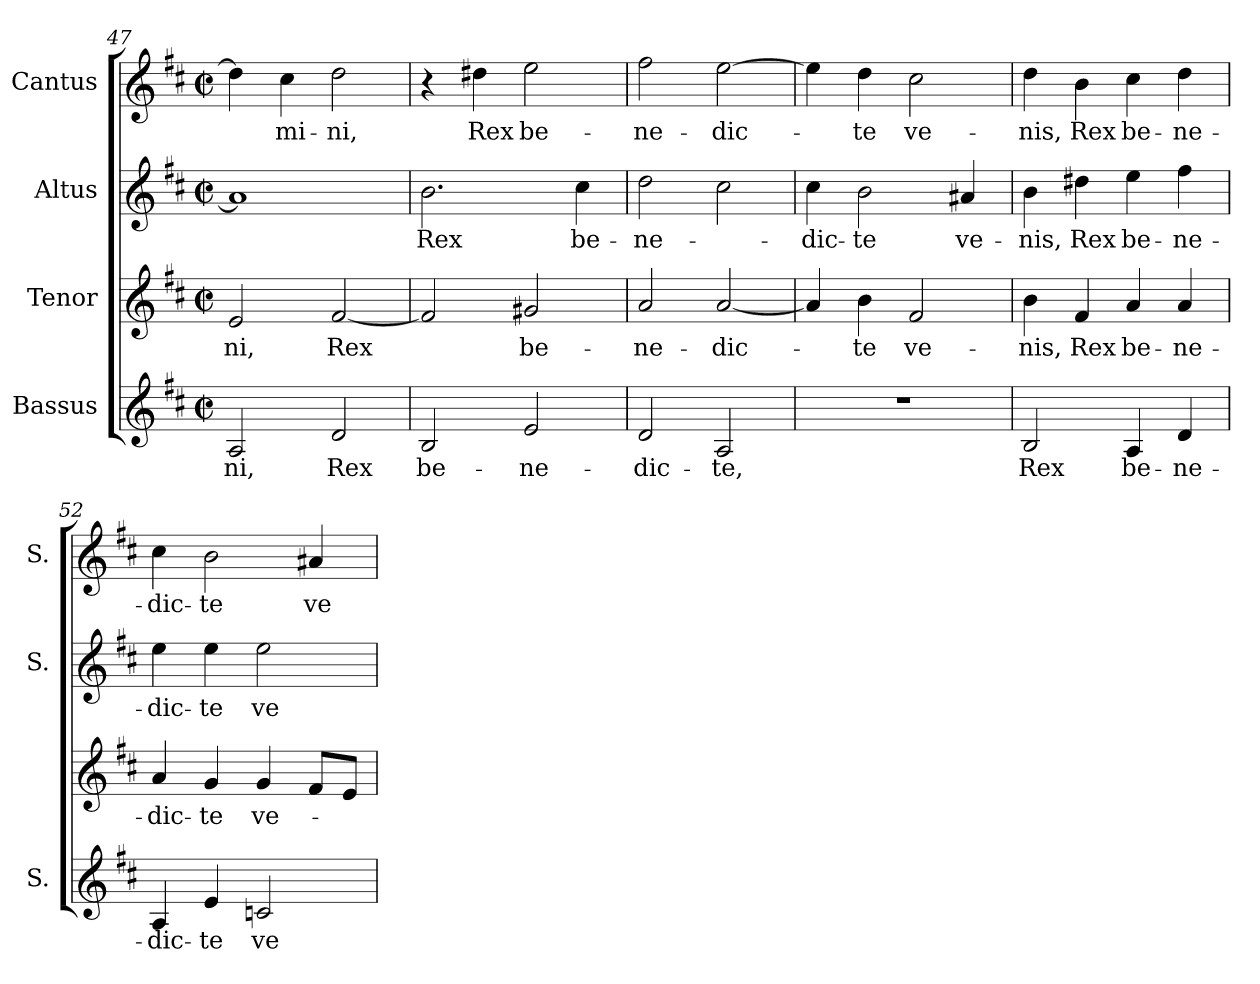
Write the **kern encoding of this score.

**kern	**text	**kern	**text	**kern	**text	**kern	**text
*part4	*part4	*part3	*part3	*part2	*part2	*part1	*part1
*staff4	*staff4	*staff3	*staff3	*staff2	*staff2	*staff1	*staff1
*I"Bassus	*	*I"Tenor	*	*I"Altus	*	*I"Cantus	*
*I'S.	*	*	*	*I'S.	*	*I'S.	*
*clefG2	*	*clefG2	*	*clefG2	*	*clefG2	*
*k[f#c#]	*	*k[f#c#]	*	*k[f#c#]	*	*k[f#c#]	*
*D:	*	*D:	*	*D:	*	*D:	*
*M2/2	*	*M2/2	*	*M2/2	*	*M2/2	*
*met(c|)	*	*met(c|)	*	*met(c|)	*	*met(c|)	*
=47	=47	=47	=47	=47	=47	=47	=47
!	!LO:LY:b:color=#000000	!	!	!	!	!	!
!	!	!	!LO:LY:b:color=#000000	!	!	!	!
2Ai/	-ni,	2ei/	-ni,	1ai]	.	4ddi\]	.
!	!	!	!	!	!	!	!LO:LY:b:color=#000000
.	.	.	.	.	.	4cc#i\	-mi-
!	!LO:LY:b:color=#000000	!	!	!	!	!	!
!	!	!	!LO:LY:b:color=#000000	!	!	!	!
!	!	!	!	!	!	!	!LO:LY:b:color=#000000
2di/	Rex	[<2f#i/	Rex	.	.	2ddi\	-ni,
=48	=48	=48	=48	=48	=48	=48	=48
!	!LO:LY:b:color=#000000	!	!	!	!	!	!
!	!	!	!	!	!LO:LY:b:color=#000000	!	!
2Bi/	be-	2f#i/]	.	2.bi\	Rex	4r	.
!	!	!	!	!	!	!	!LO:LY:b:color=#000000
.	.	.	.	.	.	4dd#Xi\	Rex
!	!LO:LY:b:color=#000000	!	!	!	!	!	!
!	!	!	!LO:LY:b:color=#000000	!	!	!	!
!	!	!	!	!	!	!	!LO:LY:b:color=#000000
2ei/	-ne-	2g#Xi/	be-	.	.	2eei\	be-
!	!	!	!	!	!LO:LY:b:color=#000000	!	!
.	.	.	.	4cc#i\	be-	.	.
=49	=49	=49	=49	=49	=49	=49	=49
!	!LO:LY:b:color=#000000	!	!	!	!	!	!
!	!	!	!LO:LY:b:color=#000000	!	!	!	!
!	!	!	!	!	!LO:LY:b:color=#000000	!	!
!	!	!	!	!	!	!	!LO:LY:b:color=#000000
2di/	-dic-	2ai/	-ne-	2ddi\	-ne-	2ff#i\	-ne-
!	!LO:LY:b:color=#000000	!	!	!	!	!	!
!	!	!	!LO:LY:b:color=#000000	!	!	!	!
!	!	!	!	!	!	!	!LO:LY:b:color=#000000
2Ai/	-te,	[<2ai/	-dic-	2cc#i\	.	[>2eei\	-dic-
=50	=50	=50	=50	=50	=50	=50	=50
!	!	!	!	!	!LO:LY:b:color=#000000	!	!
1r	.	4ai/]	.	4cc#i\	-dic-	4eei\]	.
!	!	!	!LO:LY:b:color=#000000	!	!	!	!
!	!	!	!	!	!LO:LY:b:color=#000000	!	!
!	!	!	!	!	!	!	!LO:LY:b:color=#000000
.	.	4bi\	-te	2bi\	-te	4ddi\	-te
!	!	!	!LO:LY:b:color=#000000	!	!	!	!
!	!	!	!	!	!	!	!LO:LY:b:color=#000000
.	.	2f#i/	ve-	.	.	2cc#i\	ve-
!	!	!	!	!	!LO:LY:b:color=#000000	!	!
.	.	.	.	4a#Xi/	ve-	.	.
!!LO:LB:g=z
=51	=51	=51	=51	=51	=51	=51	=51
!	!LO:LY:b:color=#000000	!	!	!	!	!	!
!	!	!	!LO:LY:b:color=#000000	!	!	!	!
!	!	!	!	!	!LO:LY:b:color=#000000	!	!
!	!	!	!	!	!	!	!LO:LY:b:color=#000000
2Bi/	Rex	4bi\	-nis,	4bi\	-nis,	4ddi\	-nis,
!	!	!	!LO:LY:b:color=#000000	!	!	!	!
!	!	!	!	!	!LO:LY:b:color=#000000	!	!
!	!	!	!	!	!	!	!LO:LY:b:color=#000000
.	.	4f#i/	Rex	4dd#Xi\	Rex	4bi\	Rex
!	!LO:LY:b:color=#000000	!	!	!	!	!	!
!	!	!	!LO:LY:b:color=#000000	!	!	!	!
!	!	!	!	!	!LO:LY:b:color=#000000	!	!
!	!	!	!	!	!	!	!LO:LY:b:color=#000000
4Ai/	be-	4ai/	be-	4eei\	be-	4cc#i\	be-
!	!LO:LY:b:color=#000000	!	!	!	!	!	!
!	!	!	!LO:LY:b:color=#000000	!	!	!	!
!	!	!	!	!	!LO:LY:b:color=#000000	!	!
!	!	!	!	!	!	!	!LO:LY:b:color=#000000
4di/	-ne-	4ai/	-ne-	4ff#i\	-ne-	4ddi\	-ne-
=52	=52	=52	=52	=52	=52	=52	=52
!	!LO:LY:b:color=#000000	!	!	!	!	!	!
!	!	!	!LO:LY:b:color=#000000	!	!	!	!
!	!	!	!	!	!LO:LY:b:color=#000000	!	!
!	!	!	!	!	!	!	!LO:LY:b:color=#000000
4Ai/	-dic-	4ai/	-dic-	4eei\	-dic-	4cc#i\	-dic-
!	!LO:LY:b:color=#000000	!	!	!	!	!	!
!	!	!	!LO:LY:b:color=#000000	!	!	!	!
!	!	!	!	!	!LO:LY:b:color=#000000	!	!
!	!	!	!	!	!	!	!LO:LY:b:color=#000000
4ei/	-te	4gi/	-te	4eei\	-te	2bi\	-te
!	!LO:LY:b:color=#000000	!	!	!	!	!	!
!	!	!	!LO:LY:b:color=#000000	!	!	!	!
!	!	!	!	!	!LO:LY:b:color=#000000	!	!
2cni/	ve-	4gi/	ve-	2eei\	ve-	.	.
!	!	!	!	!	!	!	!LO:LY:b:color=#000000
.	.	8f#i/L	.	.	.	4a#Xi/	ve-
.	.	8ei/J	.	.	.	.	.
=	=	=	=	=	=	=	=
*-	*-	*-	*-	*-	*-	*-	*-
